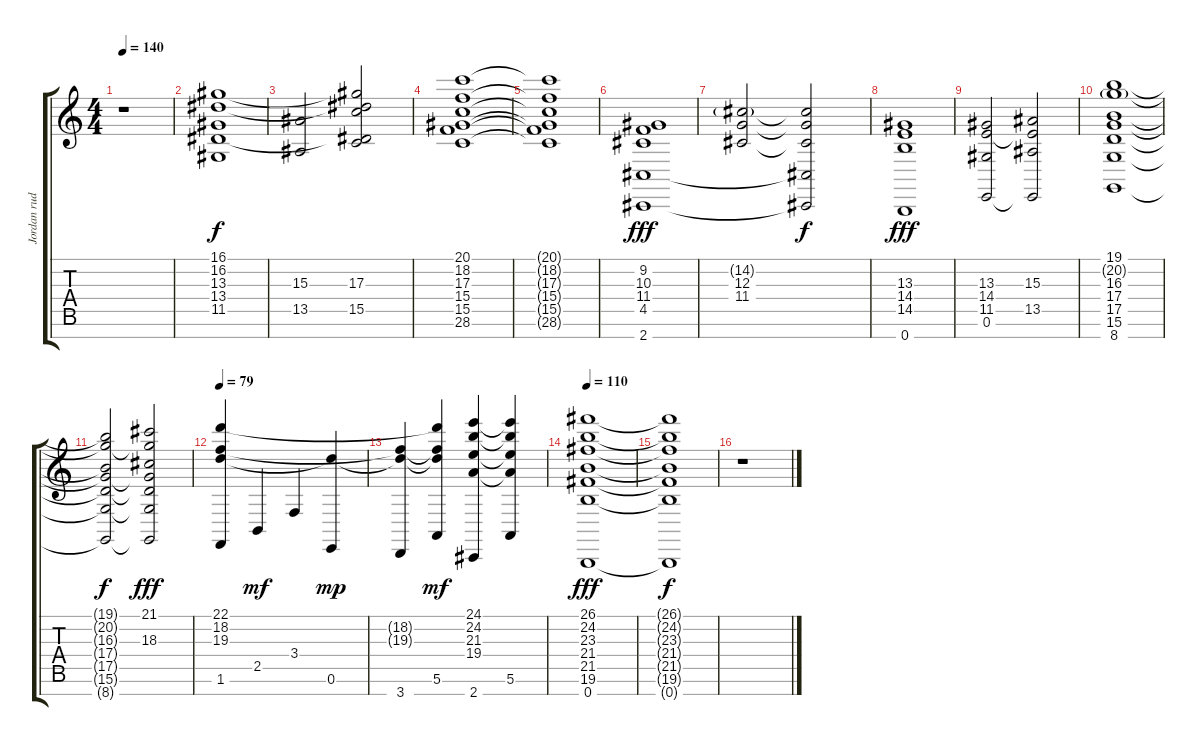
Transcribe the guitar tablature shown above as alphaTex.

\track ("Jordan rudess" "Jordan rud") {instrument stringensemble1}
\staff {score tabs}
\tuning (E4 B3 G3 D3 A2 E2 B1) {hide}
\ts (4 4)
\tempo 140
\clef g2
\ks c
r.1{dy f} |
(16.1 16.2 13.3 13.4 11.5).1{volume 16 balance 1} |
(15.3 13.5).2 (16.1{t} 16.2{t} 17.3 13.4{t} 15.5).2 |
(20.1 18.2 17.3 15.4 15.5 28.6).1 |
(20.1{t} 18.2{t} 17.3{t} 15.4{t} 15.5{t} 28.6{t}).1 |
(9.2 10.3 11.4 4.5 2.7).1{dy fff} |
(14.2{g} 12.3 11.4).2 (14.2{t} 12.3{t} 11.4{t} 4.5{t} 2.7{t}).2{dy f} |
(13.3 14.4 14.5 0.7).1{dy fff} |
(13.3 14.4 11.5 0.6).2 (15.3 14.4{t} 13.5 0.6{t}).2 |
(19.1 20.2{g} 16.3 17.4 17.5 15.6 8.7).1 |
(19.1{t} 20.2{t} 16.3{t} 17.4{t} 17.5{t} 15.6{t} 8.7{t}).2{dy f} (21.1 20.2{t} 18.3 17.4{t} 17.5{t} 15.6{t} 8.7{t}).2{dy fff} |
\tempo 79
(22.1 18.2 19.3 1.6).4 2.5.4{dy mf} 3.4.4 (19.3{t} 0.6).4{dy mp} |
(18.2{t} 19.3{t} 3.7).4 (22.1{t} 18.2{t} 19.3{t} 5.6).4{dy mf} (24.1 24.2 21.3 19.4 2.7).4 (24.1{t} 24.2{t} 21.3{t} 19.4{t} 5.6).4 |
\tempo 110
(26.1 24.2 23.3 21.4 21.5 19.6 0.7).1{dy fff volume 5} |
(26.1{t} 24.2{t} 23.3{t} 21.4{t} 21.5{t} 19.6{t} 0.7{t}).1{dy f} |
r.1
